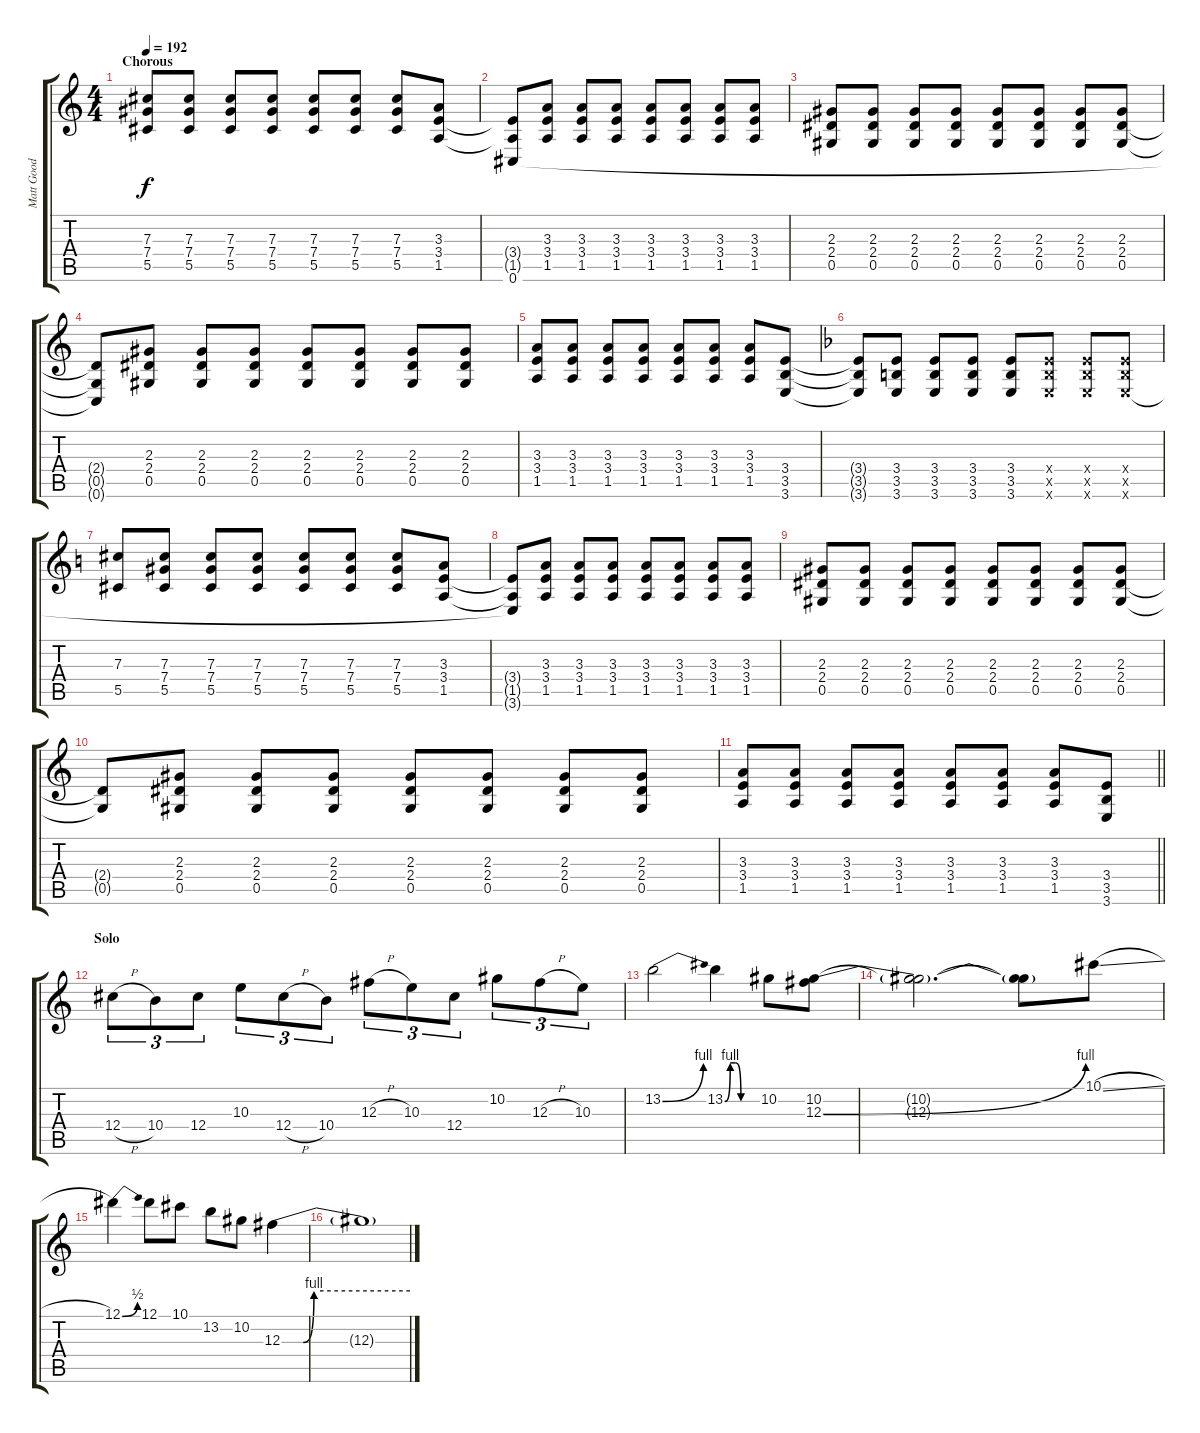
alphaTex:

\track ("Matt Good" "Matt Good") {instrument distortionguitar}
\staff {score tabs}
\tuning (Eb4 Bb3 Gb3 Db3 Ab2 Db2) {hide}
\ts (4 4)
\section ("" " Chorous")
\tempo 192
\clef g2
\ks c
(7.3 7.4 5.5).8{dy f} (7.3 7.4 5.5).8 (7.3 7.4 5.5).8 (7.3 7.4 5.5).8 (7.3 7.4 5.5).8 (7.3 7.4 5.5).8 (7.3 7.4 5.5).8 (3.3 3.4 1.5).8 |
(3.4{t} 1.5{t} 0.6).8 (3.3 3.4 1.5).8 (3.3 3.4 1.5).8 (3.3 3.4 1.5).8 (3.3 3.4 1.5).8 (3.3 3.4 1.5).8 (3.3 3.4 1.5).8 (3.3 3.4 1.5).8 |
(2.3 2.4 0.5).8 (2.3 2.4 0.5).8 (2.3 2.4 0.5).8 (2.3 2.4 0.5).8 (2.3 2.4 0.5).8 (2.3 2.4 0.5).8 (2.3 2.4 0.5).8 (2.3 2.4 0.5).8 |
(2.4{t} 0.5{t} 0.6{t}).8 (2.3 2.4 0.5).8 (2.3 2.4 0.5).8 (2.3 2.4 0.5).8 (2.3 2.4 0.5).8 (2.3 2.4 0.5).8 (2.3 2.4 0.5).8 (2.3 2.4 0.5).8 |
(3.3 3.4 1.5).8 (3.3 3.4 1.5).8 (3.3 3.4 1.5).8 (3.3 3.4 1.5).8 (3.3 3.4 1.5).8 (3.3 3.4 1.5).8 (3.3 3.4 1.5).8 (3.4 3.5 3.6).8 |
\ks dminor
(3.4{t} 3.5{t} 3.6{t}).8 (3.4 3.5 3.6).8 (3.4 3.5 3.6).8 (3.4 3.5 3.6).8 (3.4 3.5 3.6).8 (3.4{x} 3.5{x} 3.6{x}).8 (3.4{x} 3.5{x} 3.6{x}).8 (3.4{x} 3.5{x} 3.6{x}).8 |
\ks c
(7.3 5.5).8 (7.3 7.4 5.5).8 (7.3 7.4 5.5).8 (7.3 7.4 5.5).8 (7.3 7.4 5.5).8 (7.3 7.4 5.5).8 (7.3 7.4 5.5).8 (3.3 3.4 1.5).8 |
(3.4{t} 1.5{t} 3.6{t}).8 (3.3 3.4 1.5).8 (3.3 3.4 1.5).8 (3.3 3.4 1.5).8 (3.3 3.4 1.5).8 (3.3 3.4 1.5).8 (3.3 3.4 1.5).8 (3.3 3.4 1.5).8 |
(2.3 2.4 0.5).8 (2.3 2.4 0.5).8 (2.3 2.4 0.5).8 (2.3 2.4 0.5).8 (2.3 2.4 0.5).8 (2.3 2.4 0.5).8 (2.3 2.4 0.5).8 (2.3 2.4 0.5).8 |
(2.4{t} 0.5{t}).8 (2.3 2.4 0.5).8 (2.3 2.4 0.5).8 (2.3 2.4 0.5).8 (2.3 2.4 0.5).8 (2.3 2.4 0.5).8 (2.3 2.4 0.5).8 (2.3 2.4 0.5).8 |
\barLineRight lightlight
(3.3 3.4 1.5).8 (3.3 3.4 1.5).8 (3.3 3.4 1.5).8 (3.3 3.4 1.5).8 (3.3 3.4 1.5).8 (3.3 3.4 1.5).8 (3.3 3.4 1.5).8 (3.4 3.5 3.6).8 |
\section ("" "Solo")
12.4{h}.8{tu (3 2)} 10.4.8{tu (3 2)} 12.4.8{tu (3 2)} 10.3.8{tu (3 2)} 12.4{h}.8{tu (3 2)} 10.4.8{tu (3 2)} 12.3{h}.8{tu (3 2)} 10.3.8{tu (3 2)} 12.4.8{tu (3 2)} 10.2.8{tu (3 2)} 12.3{h}.8{tu (3 2)} 10.3.8{tu (3 2)} |
13.2{be (bend 0 0 60 4)}.2 13.2{be (custom 0 0 10 4 20 4 30 0 60 0)}.4 10.2.8 (10.2 12.3{be (bend 0 0 60 4)}).8 |
(10.2{t} 12.3{t}).2{d} (10.2{t} 12.3{t}).8 10.1{sl}.8 |
12.1{be (bend 0 0 60 2)}.4 12.1.8 10.1.8 13.2.8 10.2.8 12.3{be (custom 0 0 10 0 15 4 60 4)}.4 |
12.3{t}.1
